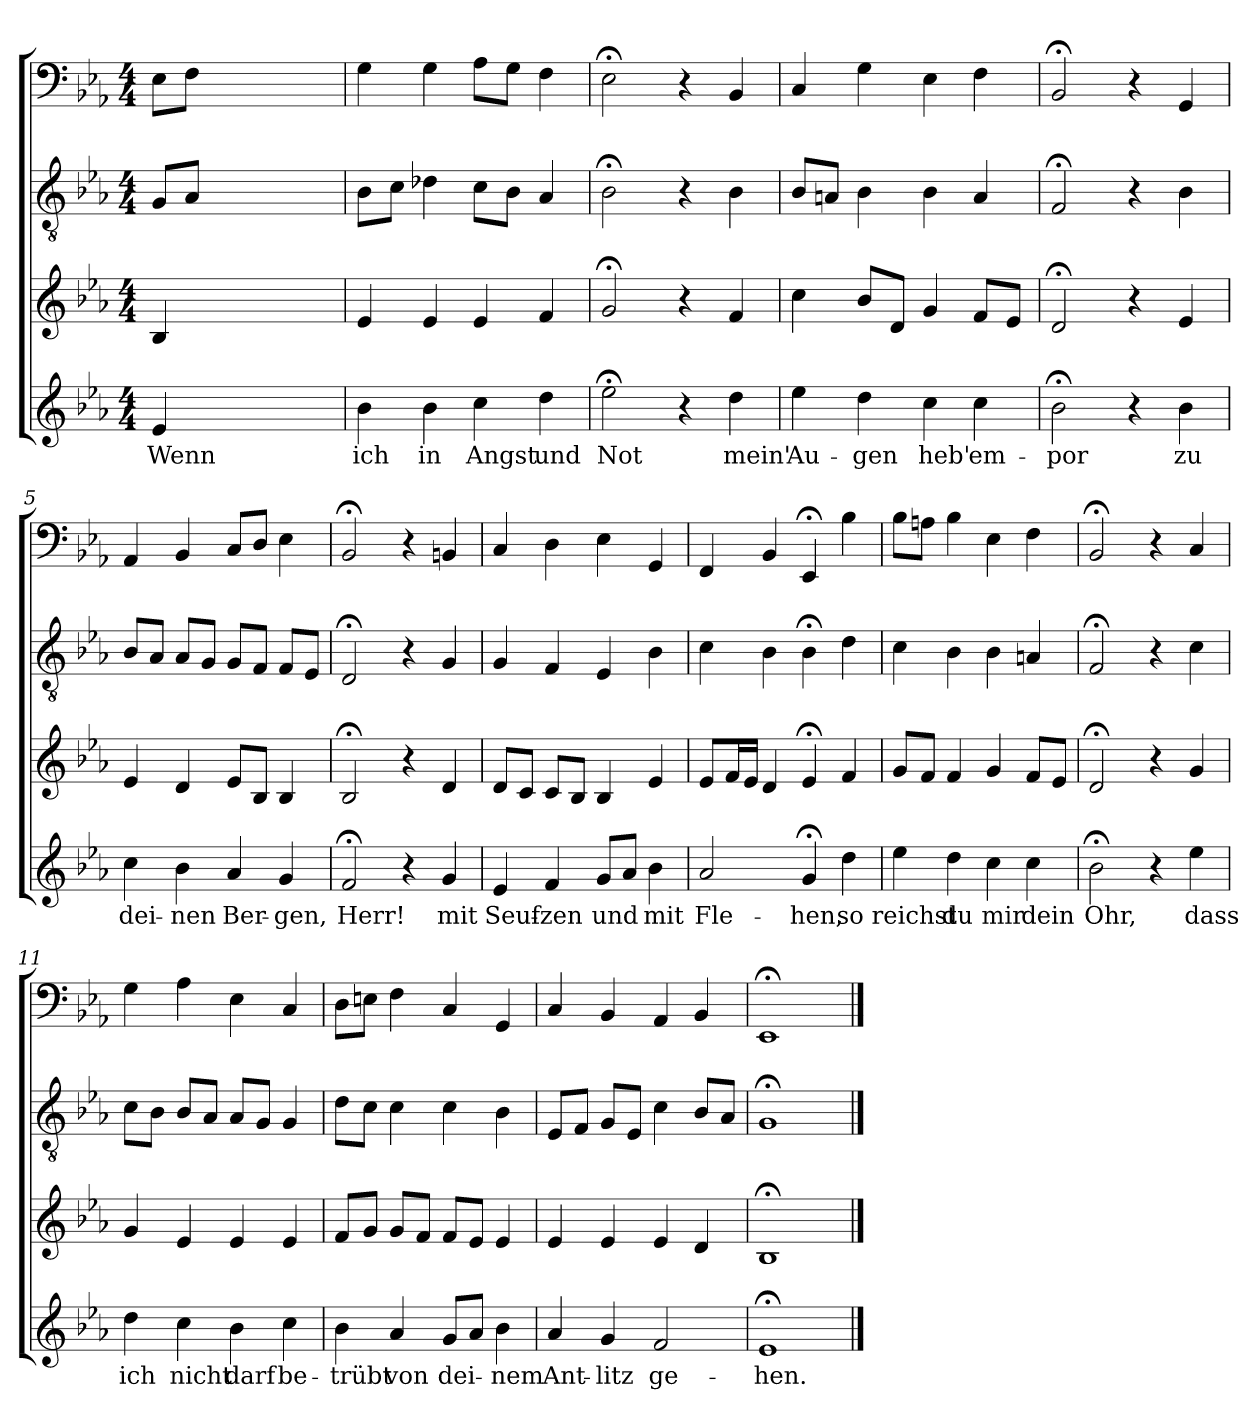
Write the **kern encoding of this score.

**kern	**text	**kern	**kern	**kern
*part4	*part4	*part3	*part2	*part1
*staff4	*staff4	*staff3	*staff2	*staff1
*clefG2	*	*clefG2	*clefGv2	*clefF4
*k[b-e-a-]	*	*k[b-e-a-]	*k[b-e-a-]	*k[b-e-a-]
*E-:	*	*E-:	*E-:	*E-:
*M4/4	*	*M4/4	*M4/4	*M4/4
=	=	=	=	=
4e-/	Wenn	4B-/	8G/L	8E-\L
.	.	.	8A-/J	8F\J
2ryy	.	2ryy	2ryy	2ryy
4ryy	.	4ryy	4ryy	4ryy
=1	=1	=1	=1	=1
4b-\	ich	4e-/	8B-\L	4G\
.	.	.	8c\J	.
4b-\	in	4e-/	4d-X\	4G\
4cc\	Angst	4e-/	8c\L	8A-\L
.	.	.	8B-\J	8G\J
4dd\	und	4f/	4A-/	4F\
=2	=2	=2	=2	=2
2ee-;<\	Not	2g;</	2B-;<\	2E-;<\
4r	.	4r	4r	4r
4dd\	mein'	4f/	4B-\	4BB-/
=3	=3	=3	=3	=3
4ee-\	Au-	4cc\	8B-/L	4C/
.	.	.	8An/J	.
4dd\	-gen	8b-/L	4B-\	4G\
.	.	8d/J	.	.
4cc\	heb'	4g/	4B-\	4E-\
4cc\	em-	8f/L	4A/	4F\
.	.	8e-/J	.	.
=4	=4	=4	=4	=4
2b-;<\	-por	2d;</	2F;</	2BB-;</
4r	.	4r	4r	4r
4b-\	zu	4e-/	4B-\	4GG/
=5	=5	=5	=5	=5
4cc\	dei-	4e-/	8B-/L	4AA-/
.	.	.	8A-/J	.
4b-\	-nen	4d/	8A-/L	4BB-/
.	.	.	8G/J	.
4a-/	Ber-	8e-/L	8G/L	8C/L
.	.	8B-/J	8F/J	8D/J
4g/	-gen,	4B-/	8F/L	4E-\
.	.	.	8E-/J	.
=6	=6	=6	=6	=6
2f;</	Herr!	2B-;</	2D;</	2BB-;</
4r	.	4r	4r	4r
4g/	mit	4d/	4G/	4BBn/
=7	=7	=7	=7	=7
4e-/	Seuf-	8d/L	4G/	4C/
.	.	8c/J	.	.
4f/	-zen	8c/L	4F/	4D\
.	.	8B-/J	.	.
8g/L	und	4B-/	4E-/	4E-\
8a-/J	.	.	.	.
4b-\	mit	4e-/	4B-\	4GG/
=8	=8	=8	=8	=8
2a-/	Fle-	8e-/L	4c\	4FF/
.	.	16f/L	.	.
.	.	16e-/JJ	.	.
.	.	4d/	4B-\	4BB-/
4g;</	-hen,	4e-;</	4B-;<\	4EE-;</
4dd\	so	4f/	4d\	4B-\
=9	=9	=9	=9	=9
4ee-\	reichst	8g/L	4c\	8B-\L
.	.	8f/J	.	8An\J
4dd\	du	4f/	4B-\	4B-\
4cc\	mir	4g/	4B-\	4E-\
4cc\	dein	8f/L	4An/	4F\
.	.	8e-/J	.	.
=10	=10	=10	=10	=10
2b-;<\	Ohr,	2d;</	2F;</	2BB-;</
4r	.	4r	4r	4r
4ee-\	dass	4g/	4c\	4C/
=11	=11	=11	=11	=11
4dd\	ich	4g/	8c\L	4G\
.	.	.	8B-\J	.
4cc\	nicht	4e-/	8B-/L	4A-\
.	.	.	8A-/J	.
4b-\	darf	4e-/	8A-/L	4E-\
.	.	.	8G/J	.
4cc\	be-	4e-/	4G/	4C/
=12	=12	=12	=12	=12
4b-\	-trübt	8f/L	8d\L	8D\L
.	.	8g/J	8c\J	8En\J
4a-/	von	8g/L	4c\	4F\
.	.	8f/J	.	.
8g/L	dei-	8f/L	4c\	4C/
8a-/J	.	8e-/J	.	.
4b-\	-nem	4e-/	4B-\	4GG/
=13	=13	=13	=13	=13
4a-/	Ant-	4e-/	8E-/L	4C/
.	.	.	8F/J	.
4g/	-litz	4e-/	8G/L	4BB-/
.	.	.	8E-/J	.
2f/	ge-	4e-/	4c\	4AA-/
.	.	4d/	8B-/L	4BB-/
.	.	.	8A-/J	.
=14	=14	=14	=14	=14
1e-;</	-hen.	1B-;</	1G;</	1EE-;</
==	==	==	==	==
*-	*-	*-	*-	*-
